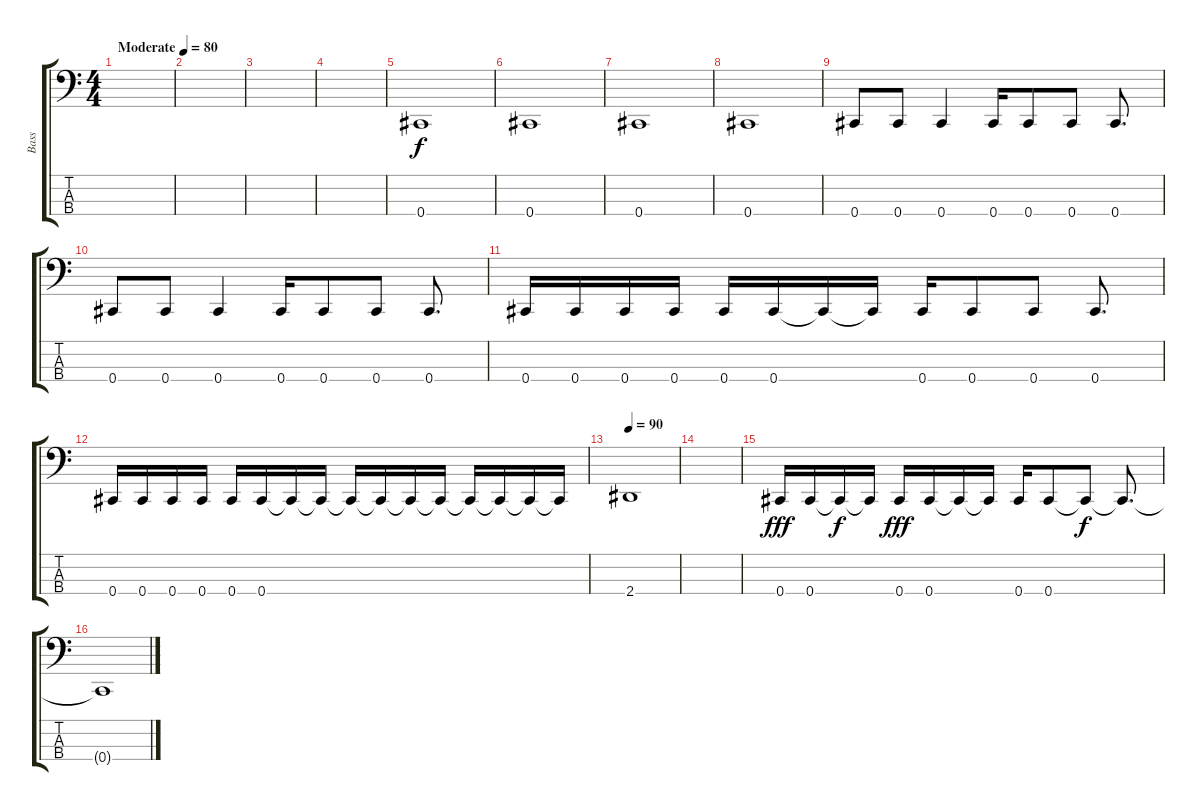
\track ("Bass" "Bass") {instrument electricbasspick}
\staff {score tabs}
\tuning (Gb2 Db2 Ab1 Db1) {hide}
\ts (4 4)
\tempo (80 "Moderate")
\clef f4
\ks c
|
|
|
|
0.4.1 |
0.4.1 |
0.4.1 |
0.4.1 |
0.4.8 0.4.8 0.4.4 0.4.16 0.4.8 0.4.8 0.4.8{d} |
0.4.8 0.4.8 0.4.4 0.4.16 0.4.8 0.4.8 0.4.8{d} |
0.4.16 0.4.16 0.4.16 0.4.16 0.4.16 0.4.16 0.4{t}.16 0.4{t}.16 0.4.16 0.4.8 0.4.8 0.4.8{d} |
0.4.16 0.4.16 0.4.16 0.4.16 0.4.16 0.4.16 0.4{t}.16 0.4{t}.16 0.4{t}.16 0.4{t}.16 0.4{t}.16 0.4{t}.16 0.4{t}.16 0.4{t}.16 0.4{t}.16 0.4{t}.16 |
\tempo 90
2.4.1 |
|
0.4.16{dy fff} 0.4.16 0.4{t}.16{dy f} 0.4{t}.16 0.4.16{dy fff} 0.4.16 0.4{t}.16 0.4{t}.16 0.4.16 0.4.8 0.4{t}.8{dy f} 0.4{t}.8{d} |
0.4{t}.1
